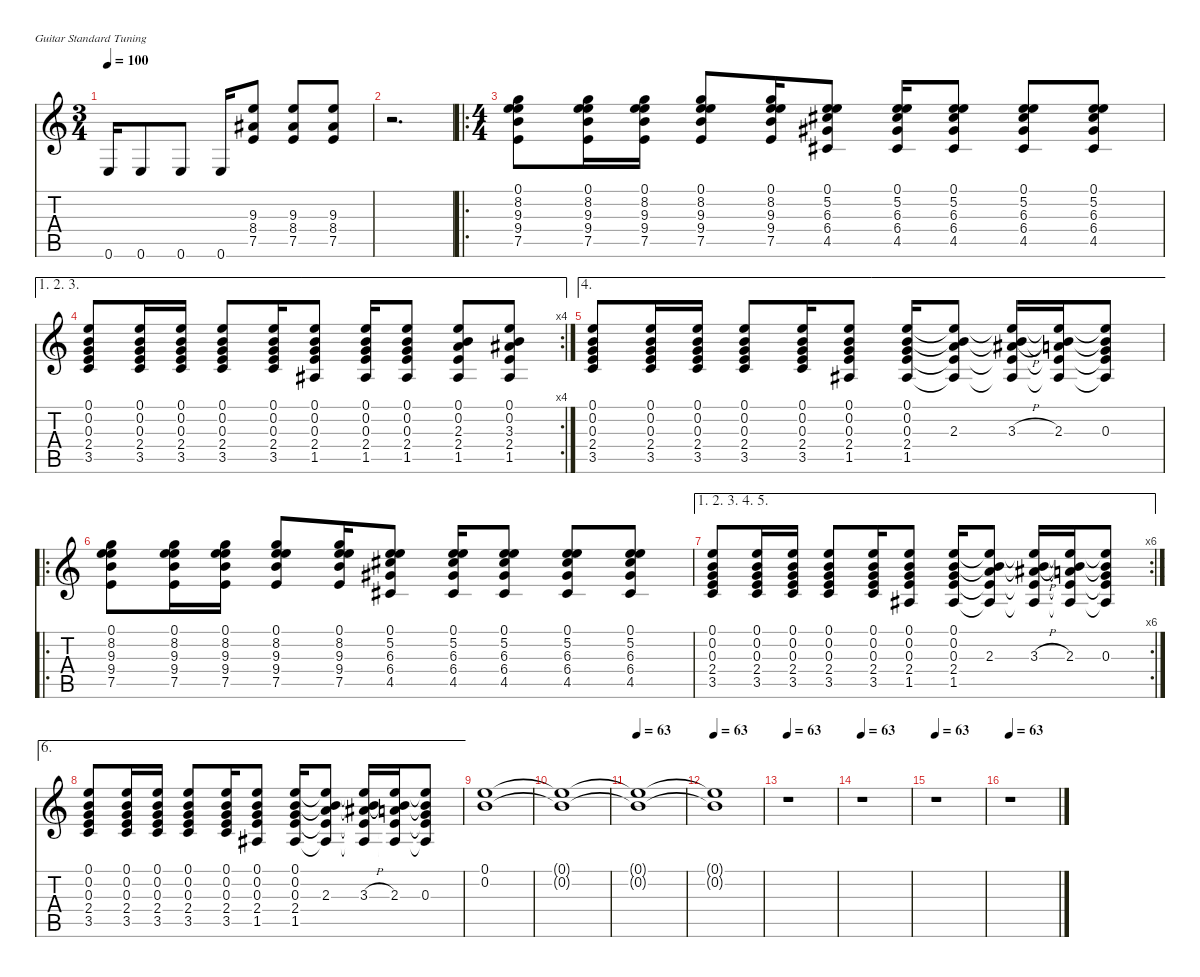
\defaultSystemsLayout 4
\hideDynamics
\bracketExtendMode nobrackets
\singleTrackTrackNamePolicy hidden
\multiTrackTrackNamePolicy hidden
\firstSystemTrackNameMode fullname
\firstSystemTrackNameOrientation horizontal
\otherSystemsTrackNameOrientation horizontal
\track ("Guitar" "dist.guit.") {instrument distortionguitar}
\staff {score tabs}
\tuning (E4 B3 G3 D3 A2 E2)
\ts (3 4)
\tempo 100
\clef g2
\ks c
0.6.16{dy f beam Up} 0.6.8{beam Up} 0.6.8{beam Up} 0.6.16{beam Up} (9.3 8.4{acc #} 7.5).8{beam Up} (9.3 8.4{acc #} 7.5).8{beam Up} (9.3 8.4{acc #} 7.5).8{beam Up} |
r.2{d beam Down} |
\ro
\ts (4 4)
\beaming (8 2 2 2 2)
(0.1 8.2 9.3 9.4 7.5).8{dy p beam Down} (0.1 8.2 9.3 9.4 7.5).16{beam Down} (0.1 8.2 9.3 9.4 7.5).16{beam Down} (0.1 8.2 9.3 9.4 7.5).8{beam Up} (0.1 8.2 9.3 9.4 7.5).16{beam Up} (0.1 5.2 6.3{acc #} 6.4{acc #} 4.5{acc #}).8{beam Up} (0.1 5.2 6.3{acc #} 6.4{acc #} 4.5{acc #}).16{beam Up} (0.1 5.2 6.3{acc #} 6.4{acc #} 4.5{acc #}).8{beam Up} (0.1 5.2 6.3{acc #} 6.4{acc #} 4.5{acc #}).8{beam Up} (0.1 5.2 6.3{acc #} 6.4{acc #} 4.5{acc #}).8{beam Up} |
\ae (1 2 3)
\rc 4
(0.1 0.2 0.3 2.4 3.5).8{beam Up} (0.1 0.2 0.3 2.4 3.5).16{beam Up} (0.1 0.2 0.3 2.4 3.5).16{beam Up} (0.1 0.2 0.3 2.4 3.5).8{beam Up} (0.1 0.2 0.3 2.4 3.5).16{beam Up} (0.1 0.2 0.3 2.4 1.5{acc #}).8{beam Up} (0.1 0.2 0.3 2.4 1.5{acc #}).16{beam Up} (0.1 0.2 0.3 2.4 1.5{acc #}).8{beam Up} (0.1 0.2 2.3 2.4 1.5{acc #}).8{beam Up} (0.1 0.2 3.3{acc #} 2.4 1.5{acc #}).8{beam Up} |
\ae 4
(0.1 0.2 0.3 2.4 3.5).8{beam Up} (0.1 0.2 0.3 2.4 3.5).16{beam Up} (0.1 0.2 0.3 2.4 3.5).16{beam Up} (0.1 0.2 0.3 2.4 3.5).8{beam Up} (0.1 0.2 0.3 2.4 3.5).16{beam Up} (0.1 0.2 0.3 2.4 1.5{acc #}).8{beam Up} (0.1 0.2 0.3 2.4 1.5{acc #}).16{beam Up} (0.1{t} 0.2{t} 2.3 2.4{t} 1.5{t acc #}).8{dy f beam Up} (0.1{t} 0.2{t} 3.3{h acc #} 2.4{t} 1.5{t acc #}).16{beam Up} (0.1{t} 0.2{t} 2.3 2.4{t} 1.5{t acc #}).16{beam Up} (0.1{t} 0.2{t} 0.3 2.4{t} 1.5{t acc #}).8{beam Up} |
\ro
(0.1 8.2 9.3 9.4 7.5).8{dy p beam Down} (0.1 8.2 9.3 9.4 7.5).16{beam Down} (0.1 8.2 9.3 9.4 7.5).16{beam Down} (0.1 8.2 9.3 9.4 7.5).8{beam Up} (0.1 8.2 9.3 9.4 7.5).16{beam Up} (0.1 5.2 6.3{acc #} 6.4{acc #} 4.5{acc #}).8{beam Up} (0.1 5.2 6.3{acc #} 6.4{acc #} 4.5{acc #}).16{beam Up} (0.1 5.2 6.3{acc #} 6.4{acc #} 4.5{acc #}).8{beam Up} (0.1 5.2 6.3{acc #} 6.4{acc #} 4.5{acc #}).8{beam Up} (0.1 5.2 6.3{acc #} 6.4{acc #} 4.5{acc #}).8{beam Up} |
\ae (1 2 3 4 5)
\rc 6
(0.1 0.2 0.3 2.4 3.5).8{beam Up} (0.1 0.2 0.3 2.4 3.5).16{beam Up} (0.1 0.2 0.3 2.4 3.5).16{beam Up} (0.1 0.2 0.3 2.4 3.5).8{beam Up} (0.1 0.2 0.3 2.4 3.5).16{beam Up} (0.1 0.2 0.3 2.4 1.5{acc #}).8{beam Up} (0.1 0.2 0.3 2.4 1.5{acc #}).16{beam Up} (0.1{t} 0.2{t} 2.3 2.4{t} 1.5{t acc #}).8{dy f beam Up} (0.1{t} 0.2{t} 3.3{h acc #} 2.4{t} 1.5{t acc #}).16{beam Up} (0.1{t} 0.2{t} 2.3 2.4{t} 1.5{t acc #}).16{beam Up} (0.1{t} 0.2{t} 0.3 2.4{t} 1.5{t acc #}).8{beam Up} |
\ae 6
(0.1 0.2 0.3 2.4 3.5).8{dy p beam Up} (0.1 0.2 0.3 2.4 3.5).16{beam Up} (0.1 0.2 0.3 2.4 3.5).16{beam Up} (0.1 0.2 0.3 2.4 3.5).8{beam Up} (0.1 0.2 0.3 2.4 3.5).16{beam Up} (0.1 0.2 0.3 2.4 1.5{acc #}).8{beam Up} (0.1 0.2 0.3 2.4 1.5{acc #}).16{beam Up} (0.1{t} 0.2{t} 2.3 2.4{t} 1.5{t acc #}).8{dy f beam Up} (0.1{t} 0.2{t} 3.3{h acc #} 2.4{t} 1.5{t acc #}).16{beam Up} (0.1{t} 0.2{t} 2.3 2.4{t} 1.5{t acc #}).16{beam Up} (0.1{t} 0.2{t} 0.3 2.4{t} 1.5{t acc #}).8{beam Up} |
(0.1 0.2).1{dy mf beam Down} |
(0.1{t} 0.2{t}).1{dy f beam Down} |
\tempo 63
(0.1{t} 0.2{t}).1{beam Down} |
\tempo 63
(0.1{t} 0.2{t}).1{beam Down} |
\tempo 63
r.1{beam Down} |
\tempo 63
r.1{beam Down} |
\tempo 63
r.1{beam Down} |
\tempo 63
r.1{beam Down}
